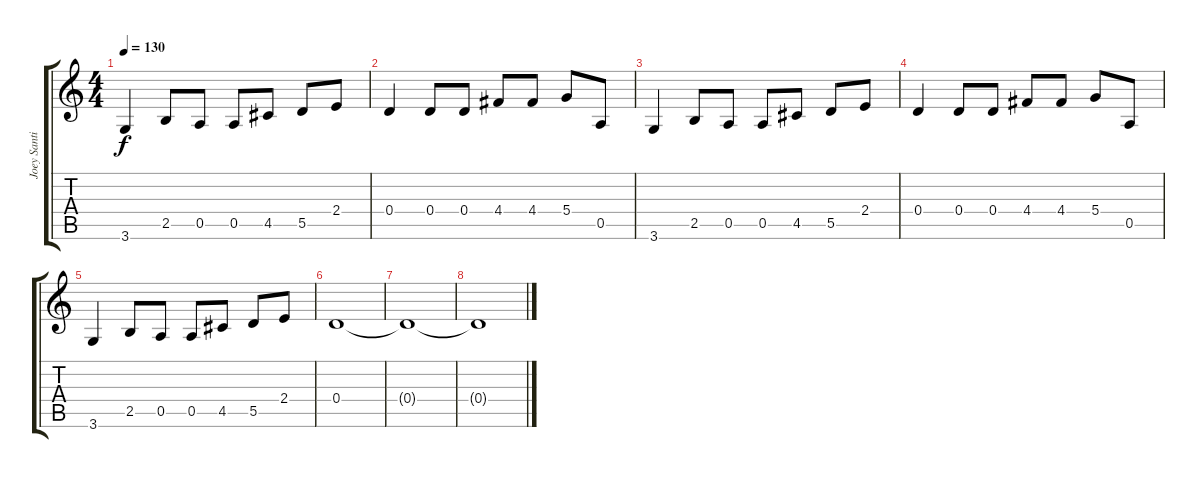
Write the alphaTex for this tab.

\track ("Joey Santiago" "Joey Santi") {instrument electricguitarjazz}
\staff {score tabs}
\tuning (E4 B3 G3 D3 A2 E2) {hide}
\ts (4 4)
\tempo 130
\clef g2
\ks c
3.6.4{dy f} 2.5.8 0.5.8 0.5.8 4.5.8 5.5.8 2.4.8 |
0.4.4 0.4.8 0.4.8 4.4.8 4.4.8 5.4.8 0.5.8 |
3.6.4 2.5.8 0.5.8 0.5.8 4.5.8 5.5.8 2.4.8 |
0.4.4 0.4.8 0.4.8 4.4.8 4.4.8 5.4.8 0.5.8 |
3.6.4 2.5.8 0.5.8 0.5.8 4.5.8 5.5.8 2.4.8 |
0.4.1 |
0.4{t}.1 |
0.4{t}.1
